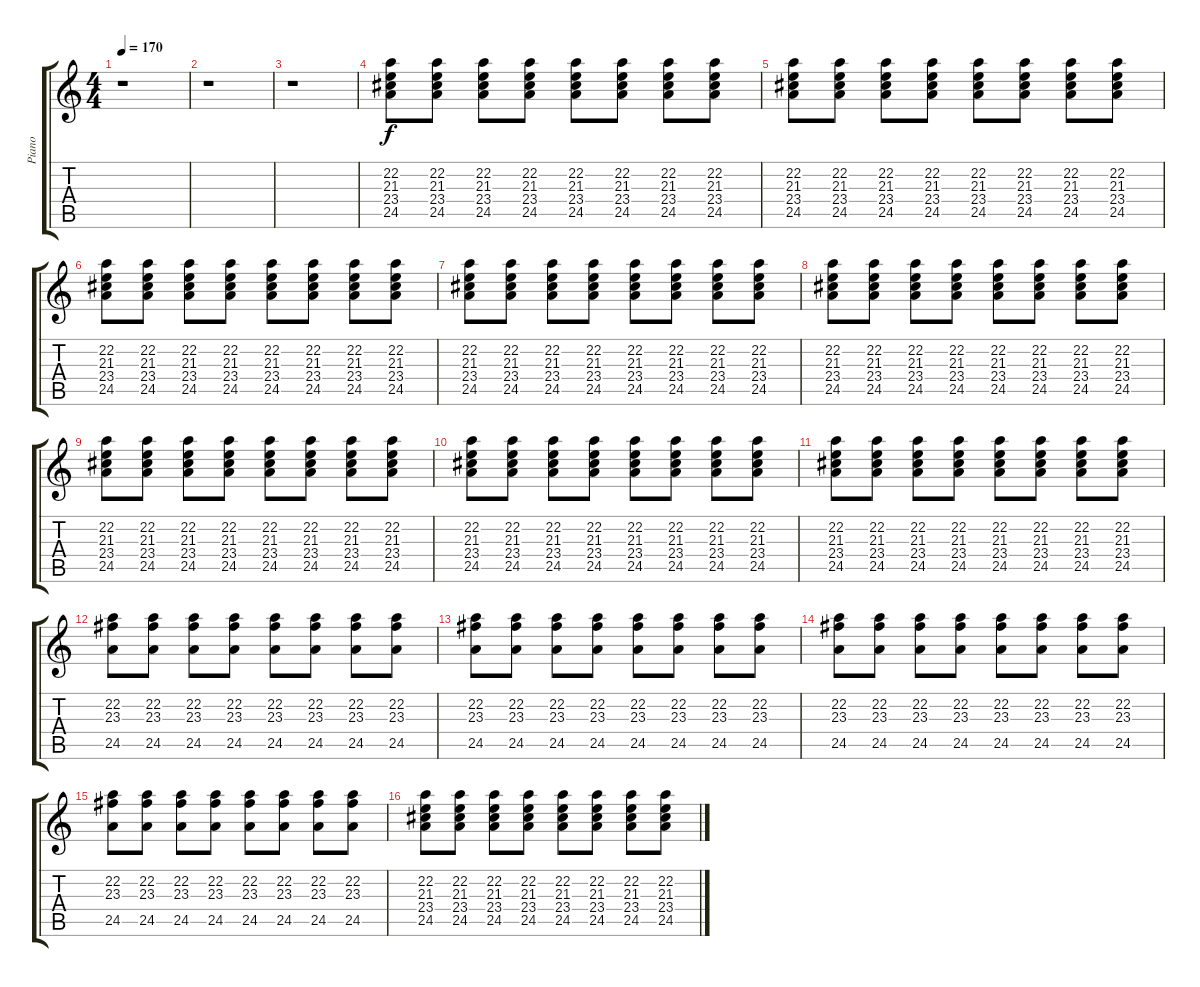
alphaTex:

\track ("Piano" "Piano") {instrument electricgrandpiano}
\staff {score tabs}
\tuning (E4 B3 G3 D3 A2 E2) {hide}
\ts (4 4)
\tempo 170
\clef g2
\ks c
r.1{dy f} |
r.1 |
r.1 |
(22.2 21.3 23.4 24.5).8 (22.2 21.3 23.4 24.5).8 (22.2 21.3 23.4 24.5).8 (22.2 21.3 23.4 24.5).8 (22.2 21.3 23.4 24.5).8 (22.2 21.3 23.4 24.5).8 (22.2 21.3 23.4 24.5).8 (22.2 21.3 23.4 24.5).8 |
(22.2 21.3 23.4 24.5).8 (22.2 21.3 23.4 24.5).8 (22.2 21.3 23.4 24.5).8 (22.2 21.3 23.4 24.5).8 (22.2 21.3 23.4 24.5).8 (22.2 21.3 23.4 24.5).8 (22.2 21.3 23.4 24.5).8 (22.2 21.3 23.4 24.5).8 |
(22.2 21.3 23.4 24.5).8 (22.2 21.3 23.4 24.5).8 (22.2 21.3 23.4 24.5).8 (22.2 21.3 23.4 24.5).8 (22.2 21.3 23.4 24.5).8 (22.2 21.3 23.4 24.5).8 (22.2 21.3 23.4 24.5).8 (22.2 21.3 23.4 24.5).8 |
(22.2 21.3 23.4 24.5).8 (22.2 21.3 23.4 24.5).8 (22.2 21.3 23.4 24.5).8 (22.2 21.3 23.4 24.5).8 (22.2 21.3 23.4 24.5).8 (22.2 21.3 23.4 24.5).8 (22.2 21.3 23.4 24.5).8 (22.2 21.3 23.4 24.5).8 |
(22.2 21.3 23.4 24.5).8 (22.2 21.3 23.4 24.5).8 (22.2 21.3 23.4 24.5).8 (22.2 21.3 23.4 24.5).8 (22.2 21.3 23.4 24.5).8 (22.2 21.3 23.4 24.5).8 (22.2 21.3 23.4 24.5).8 (22.2 21.3 23.4 24.5).8 |
(22.2 21.3 23.4 24.5).8 (22.2 21.3 23.4 24.5).8 (22.2 21.3 23.4 24.5).8 (22.2 21.3 23.4 24.5).8 (22.2 21.3 23.4 24.5).8 (22.2 21.3 23.4 24.5).8 (22.2 21.3 23.4 24.5).8 (22.2 21.3 23.4 24.5).8 |
(22.2 21.3 23.4 24.5).8 (22.2 21.3 23.4 24.5).8 (22.2 21.3 23.4 24.5).8 (22.2 21.3 23.4 24.5).8 (22.2 21.3 23.4 24.5).8 (22.2 21.3 23.4 24.5).8 (22.2 21.3 23.4 24.5).8 (22.2 21.3 23.4 24.5).8 |
(22.2 21.3 23.4 24.5).8 (22.2 21.3 23.4 24.5).8 (22.2 21.3 23.4 24.5).8 (22.2 21.3 23.4 24.5).8 (22.2 21.3 23.4 24.5).8 (22.2 21.3 23.4 24.5).8 (22.2 21.3 23.4 24.5).8 (22.2 21.3 23.4 24.5).8 |
(22.2 23.3 24.5).8 (22.2 23.3 24.5).8 (22.2 23.3 24.5).8 (22.2 23.3 24.5).8 (22.2 23.3 24.5).8 (22.2 23.3 24.5).8 (22.2 23.3 24.5).8 (22.2 23.3 24.5).8 |
(22.2 23.3 24.5).8 (22.2 23.3 24.5).8 (22.2 23.3 24.5).8 (22.2 23.3 24.5).8 (22.2 23.3 24.5).8 (22.2 23.3 24.5).8 (22.2 23.3 24.5).8 (22.2 23.3 24.5).8 |
(22.2 23.3 24.5).8 (22.2 23.3 24.5).8 (22.2 23.3 24.5).8 (22.2 23.3 24.5).8 (22.2 23.3 24.5).8 (22.2 23.3 24.5).8 (22.2 23.3 24.5).8 (22.2 23.3 24.5).8 |
(22.2 23.3 24.5).8 (22.2 23.3 24.5).8 (22.2 23.3 24.5).8 (22.2 23.3 24.5).8 (22.2 23.3 24.5).8 (22.2 23.3 24.5).8 (22.2 23.3 24.5).8 (22.2 23.3 24.5).8 |
(22.2 21.3 23.4 24.5).8 (22.2 21.3 23.4 24.5).8 (22.2 21.3 23.4 24.5).8 (22.2 21.3 23.4 24.5).8 (22.2 21.3 23.4 24.5).8 (22.2 21.3 23.4 24.5).8 (22.2 21.3 23.4 24.5).8 (22.2 21.3 23.4 24.5).8
